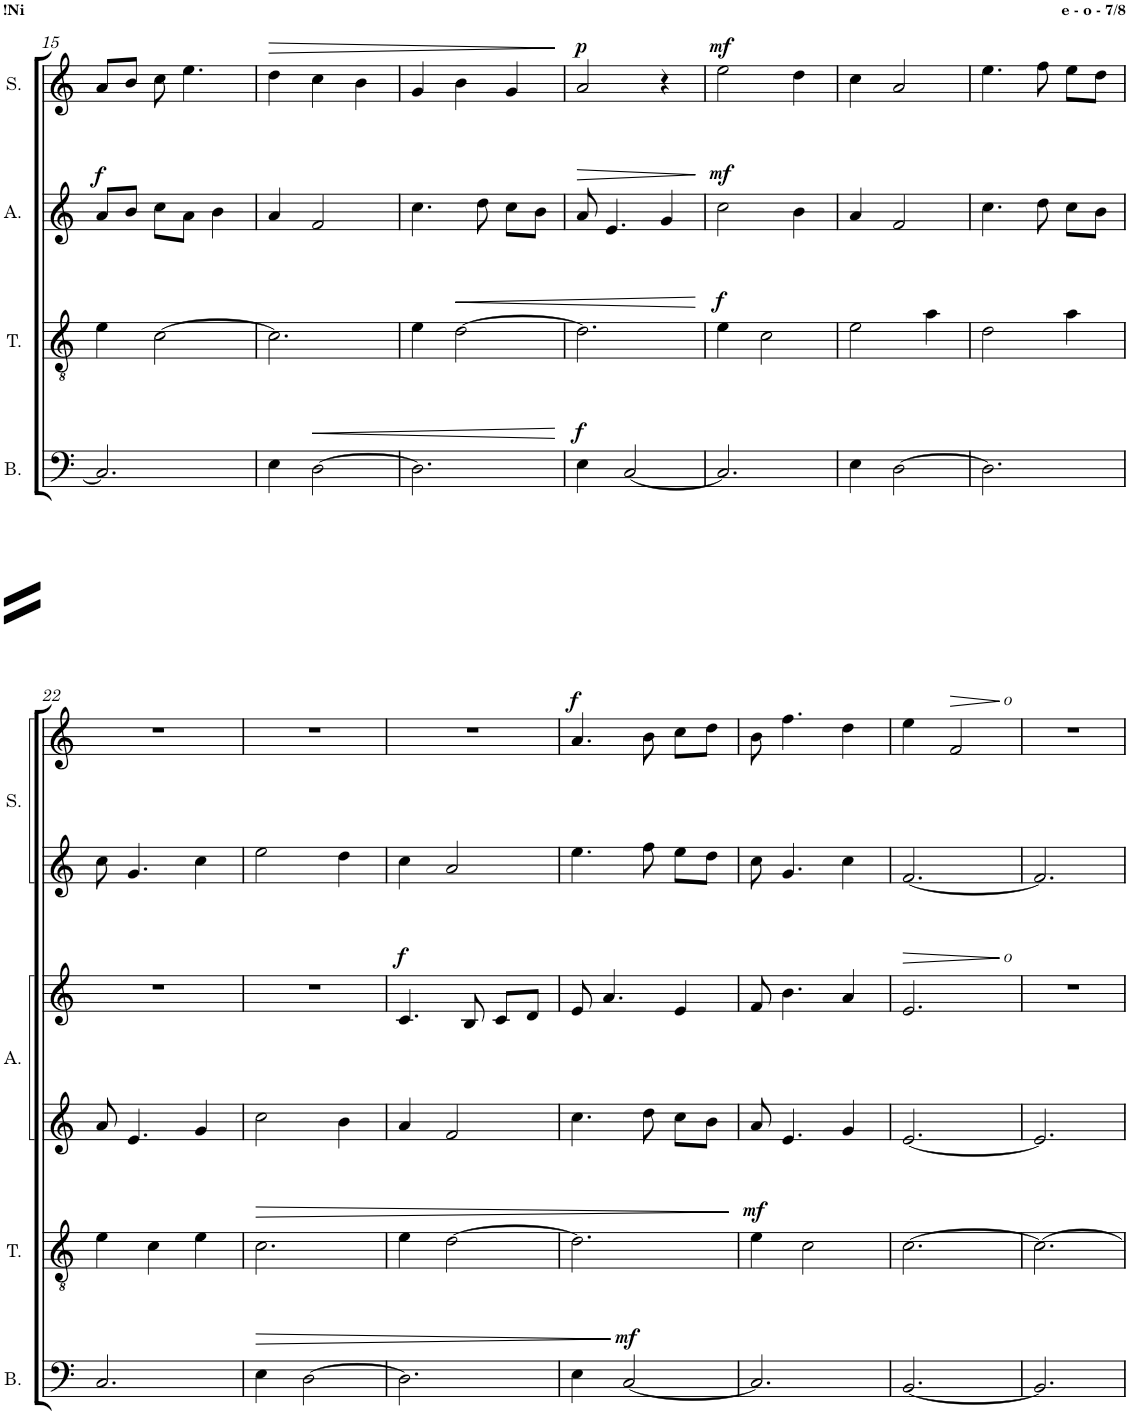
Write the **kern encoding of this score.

**kern	**dynam	**kern	**dynam	**kern	**kern	**dynam	**kern	**kern	**dynam
*part4	*part4	*part3	*part3	*part2	*part2	*part2	*part1	*part1	*part1
*staff6	*staff6	*staff5	*staff5	*staff4	*staff3	*staff3/4	*staff2	*staff1	*staff1/2
*I"Bass	*	*I"Tenor	*	*I"Alto	*	*	*I"Soprano	*	*
*I'B.	*	*I'T.	*	*I'A.	*	*	*I'S.	*	*
!!LO:PB:g=z
*clefF4	*	*clefGv2	*	*clefG2	*clefG2	*	*clefG2	*clefG2	*
*k[]	*	*k[]	*	*k[]	*k[]	*	*k[]	*k[]	*
*M3/4	*	*M3/4	*	*M3/4	*M3/4	*	*M3/4	*M3/4	*
=15	=15	=15	=15	=15	=15	=15	=15	=15	=15
!	!	!	!	!	!	!LO:DY:a=2	!	!	!
2.C/]	.	4e\	.	8a/L	2.r	f	8a/L	2.r	.
.	.	.	.	8b/J	.	.	8b/J	.	.
.	.	[2c\	.	8cc\L	.	.	8cc\	.	.
.	.	.	.	8a\J	.	.	4.ee\	.	.
.	.	.	.	4b\	.	.	.	.	.
=16	=16	=16	=16	=16	=16	=16	=16	=16	=16
4E\	.	2.c\]	.	4a/	2.r	.	4dd\	2.r	.
!	!LO:HP:b	!	!	!	!	!	!	!	!
[2D\	<	.	.	2f/	.	.	4cc\	.	.
.	.	.	.	.	.	.	4b\	.	.
=17	=17	=17	=17	=17	=17	=17	=17	=17	=17
2.D\]	.	4e\	.	4.cc\	2.r	.	4g/	2.r	.
!	!	!	!LO:HP:b	!	!	!	!	!	!
.	.	[2d\	<	.	.	.	4b\	.	.
.	.	.	.	8dd\	.	.	.	.	.
.	.	.	.	8cc\L	.	.	4g/	.	.
.	.	.	.	8b\J	.	.	.	.	.
.	[	.	.	.	.	.	.	.	.
=18	=18	=18	=18	=18	=18	=18	=18	=18	=18
!	!LO:DY:a	!	!	!	!	!	!	!	!LO:DY:a=2
4E\	f	2.d\]	.	8a/	2.r	.	2a/	2.r	p
.	.	.	.	4.e/	.	.	.	.	.
[2C/	.	.	.	.	.	.	.	.	.
.	.	.	.	4g/	.	.	4r	.	.
.	.	.	[	.	.	.	.	.	.
=19	=19	=19	=19	=19	=19	=19	=19	=19	=19
!	!	!	!LO:DY:a	!	!	!LO:DY:a=2	!	!	!LO:DY:a=2
2.C/]	.	4e\	f	2cc\	2.r	mf	2ee\	2.r	mf
.	.	2c\	.	.	.	.	.	.	.
.	.	.	.	4b\	.	.	4dd\	.	.
=20	=20	=20	=20	=20	=20	=20	=20	=20	=20
4E\	.	2e\	.	4a/	2.r	.	4cc\	2.r	.
[2D\	.	.	.	2f/	.	.	2a/	.	.
.	.	4a\	.	.	.	.	.	.	.
=21	=21	=21	=21	=21	=21	=21	=21	=21	=21
2.D\]	.	2d\	.	4.cc\	2.r	.	4.ee\	2.r	.
.	.	.	.	8dd\	.	.	8ff\	.	.
.	.	4a\	.	8cc\L	.	.	8ee\L	.	.
.	.	.	.	8b\J	.	.	8dd\J	.	.
!!LO:LB:g=z
=22	=22	=22	=22	=22	=22	=22	=22	=22	=22
2.C/	.	4e\	.	8a/	2.r	.	8cc\	2.r	.
.	.	.	.	4.e/	.	.	4.g/	.	.
.	.	4c\	.	.	.	.	.	.	.
.	.	4e\	.	4g/	.	.	4cc\	.	.
=23	=23	=23	=23	=23	=23	=23	=23	=23	=23
!	!LO:HP:b	!	!LO:HP:b	!	!	!	!	!	!
4E\	>	2.c\	>	2cc\	2.r	.	2ee\	2.r	.
[2D\	.	.	.	.	.	.	.	.	.
.	.	.	.	4b\	.	.	4dd\	.	.
=24	=24	=24	=24	=24	=24	=24	=24	=24	=24
!	!	!	!	!	!	!LO:DY:a	!	!	!
2.D\]	.	4e\	.	4a/	4.c/	f	4cc\	2.r	.
.	.	[2d\	.	2f/	.	.	2a/	.	.
.	.	.	.	.	8B/	.	.	.	.
.	.	.	.	.	8c/L	.	.	.	.
.	.	.	.	.	8d/J	.	.	.	.
=25	=25	=25	=25	=25	=25	=25	=25	=25	=25
!	!	!	!	!	!	!	!	!	!LO:DY:a
4E\	.	2.d\]	.	4.cc\	8e/	.	4.ee\	4.a/	f
.	.	.	.	.	4.a/	.	.	.	.
!	!LO:DY:n=1:a	!	!	!	!	!	!	!	!
[2C/	] mf	.	.	.	.	.	.	.	.
.	.	.	.	8dd\	.	.	8ff\	8b\	.
.	.	.	.	8cc\L	4e/	.	8ee\L	8cc\L	.
.	.	.	.	8b\J	.	.	8dd\J	8dd\J	.
.	.	.	]	.	.	.	.	.	.
=26	=26	=26	=26	=26	=26	=26	=26	=26	=26
!	!	!	!LO:DY:a	!	!	!	!	!	!
2.C/]	.	4e\	mf	8a/	8f/	.	8cc\	8b\	.
.	.	.	.	4.e/	4.b\	.	4.g/	4.ff\	.
.	.	2c\	.	.	.	.	.	.	.
.	.	.	.	4g/	4a/	.	4cc\	4dd\	.
=27	=27	=27	=27	=27	=27	=27	=27	=27	=27
!	!	!	!	!	!	!LO:HP:b	!	!	!
[2.BB/	.	[2.c\	.	[2.e/	2.e/	>	[2.f/	4ee\	.
!	!	!	!	!	!	!	!	!	!LO:HP:b
.	.	.	.	.	.	.	.	2f/	>
.	.	.	.	.	.	]	.	.	]
!	!	!	!	!	!	!	!	!LO:TX:a:i:t=o	!
!	!	!	!	!	!LO:TX:a:i:t=o	!	!	!	!
=28	=28	=28	=28	=28	=28	=28	=28	=28	=28
2.BB/]	.	2.c\_	.	2.e/]	2.r	.	2.f/]	2.r	.
=	=	=	=	=	=	=	=	=	=
*-	*-	*-	*-	*-	*-	*-	*-	*-	*-
